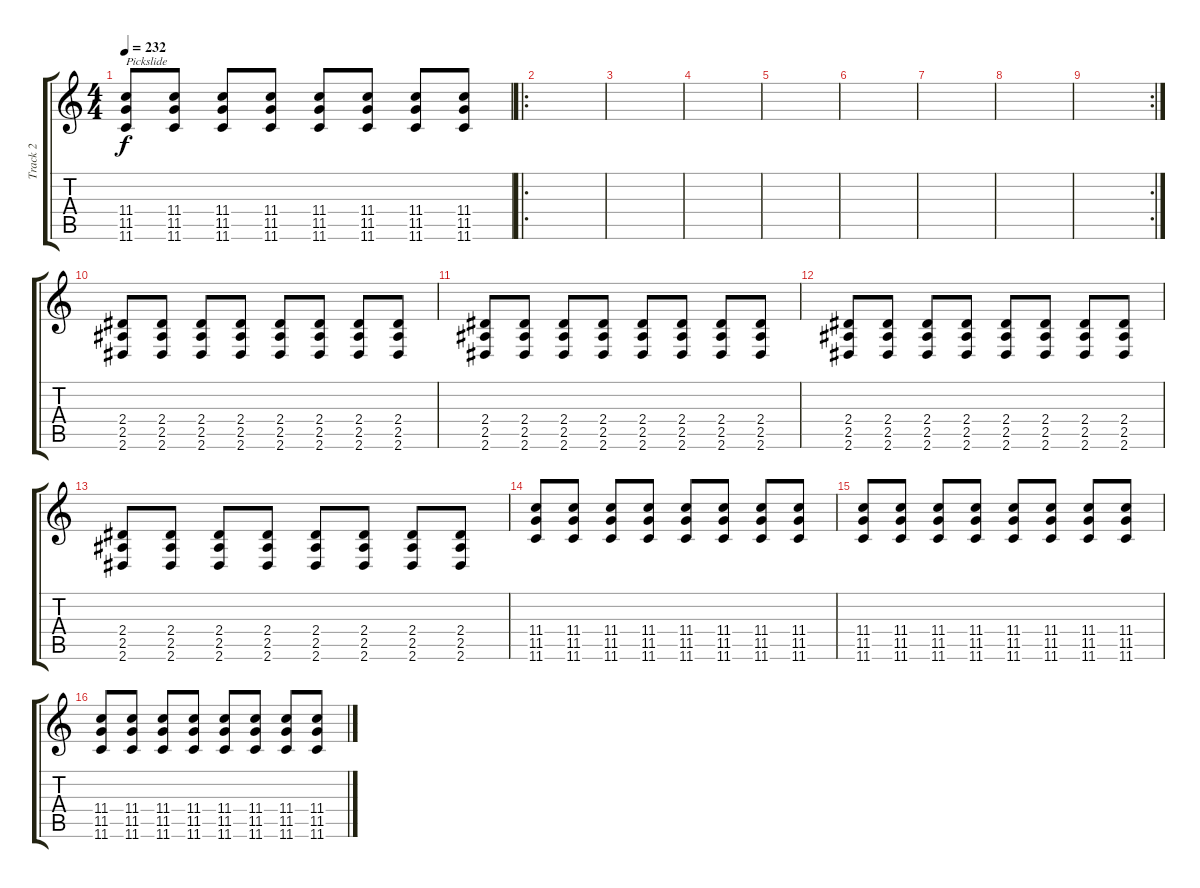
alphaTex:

\track ("Track 2" "Track 2") {instrument distortionguitar}
\staff {score tabs}
\tuning (Eb4 Bb3 Gb3 Db3 Ab2 Db2) {hide}
\ts (4 4)
\tempo 232
\clef g2
\ks c
(11.4 11.5 11.6).8{txt "Pickslide" dy f} (11.4 11.5 11.6).8 (11.4 11.5 11.6).8 (11.4 11.5 11.6).8 (11.4 11.5 11.6).8 (11.4 11.5 11.6).8 (11.4 11.5 11.6).8 (11.4 11.5 11.6).8 |
\ro
|
|
|
|
|
|
|
\rc 2
|
(2.4 2.5 2.6).8 (2.4 2.5 2.6).8 (2.4 2.5 2.6).8 (2.4 2.5 2.6).8 (2.4 2.5 2.6).8 (2.4 2.5 2.6).8 (2.4 2.5 2.6).8 (2.4 2.5 2.6).8 |
(2.4 2.5 2.6).8 (2.4 2.5 2.6).8 (2.4 2.5 2.6).8 (2.4 2.5 2.6).8 (2.4 2.5 2.6).8 (2.4 2.5 2.6).8 (2.4 2.5 2.6).8 (2.4 2.5 2.6).8 |
(2.4 2.5 2.6).8 (2.4 2.5 2.6).8 (2.4 2.5 2.6).8 (2.4 2.5 2.6).8 (2.4 2.5 2.6).8 (2.4 2.5 2.6).8 (2.4 2.5 2.6).8 (2.4 2.5 2.6).8 |
(2.4 2.5 2.6).8 (2.4 2.5 2.6).8 (2.4 2.5 2.6).8 (2.4 2.5 2.6).8 (2.4 2.5 2.6).8 (2.4 2.5 2.6).8 (2.4 2.5 2.6).8 (2.4 2.5 2.6).8 |
(11.4 11.5 11.6).8 (11.4 11.5 11.6).8 (11.4 11.5 11.6).8 (11.4 11.5 11.6).8 (11.4 11.5 11.6).8 (11.4 11.5 11.6).8 (11.4 11.5 11.6).8 (11.4 11.5 11.6).8 |
(11.4 11.5 11.6).8 (11.4 11.5 11.6).8 (11.4 11.5 11.6).8 (11.4 11.5 11.6).8 (11.4 11.5 11.6).8 (11.4 11.5 11.6).8 (11.4 11.5 11.6).8 (11.4 11.5 11.6).8 |
(11.4 11.5 11.6).8 (11.4 11.5 11.6).8 (11.4 11.5 11.6).8 (11.4 11.5 11.6).8 (11.4 11.5 11.6).8 (11.4 11.5 11.6).8 (11.4 11.5 11.6).8 (11.4 11.5 11.6).8
